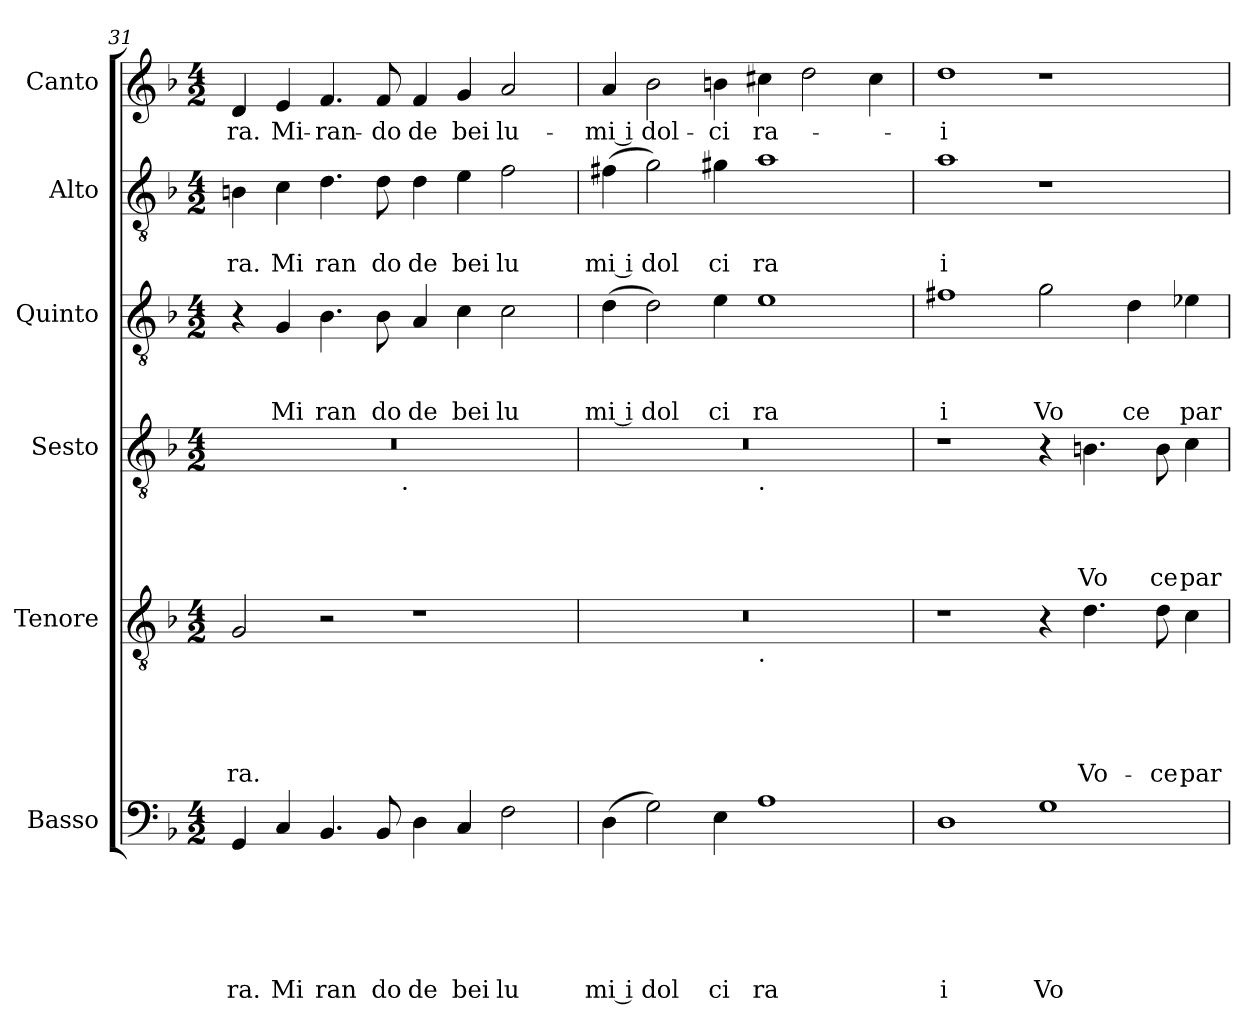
**kern	**text	**text	**text	**text	**text	**text	**kern	**text	**text	**text	**text	**text	**kern	**text	**text	**text	**text	**kern	**text	**text	**text	**kern	**text	**text	**kern	**text
*part6	*part6	*part6	*part6	*part6	*part6	*part6	*part5	*part5	*part5	*part5	*part5	*part5	*part4	*part4	*part4	*part4	*part4	*part3	*part3	*part3	*part3	*part2	*part2	*part2	*part1	*part1
*staff6	*staff6	*staff6	*staff6	*staff6	*staff6	*staff6	*staff5	*staff5	*staff5	*staff5	*staff5	*staff5	*staff4	*staff4	*staff4	*staff4	*staff4	*staff3	*staff3	*staff3	*staff3	*staff2	*staff2	*staff2	*staff1	*staff1
*I"Basso	*	*	*	*	*	*	*I"Tenore	*	*	*	*	*	*I"Sesto	*	*	*	*	*I"Quinto	*	*	*	*I"Alto	*	*	*I"Canto	*
!!LO:LB:g=z
*clefF4	*	*	*	*	*	*	*clefGv2	*	*	*	*	*	*clefGv2	*	*	*	*	*clefGv2	*	*	*	*clefGv2	*	*	*clefG2	*
*k[b-]	*	*	*	*	*	*	*k[b-]	*	*	*	*	*	*k[b-]	*	*	*	*	*k[b-]	*	*	*	*k[b-]	*	*	*k[b-]	*
*F:	*	*	*	*	*	*	*F:	*	*	*	*	*	*F:	*	*	*	*	*F:	*	*	*	*F:	*	*	*F:	*
*M4/2	*	*	*	*	*	*	*M4/2	*	*	*	*	*	*M4/2	*	*	*	*	*M4/2	*	*	*	*M4/2	*	*	*M4/2	*
=31	=31	=31	=31	=31	=31	=31	=31	=31	=31	=31	=31	=31	=31	=31	=31	=31	=31	=31	=31	=31	=31	=31	=31	=31	=31	=31
!	!	!	!	!	!	!LO:LY:b	!	!	!	!	!	!LO:LY:b	!	!	!	!	!	!	!	!	!	!	!	!LO:LY:b	!	!LO:LY:b
*	*	*	*	*	*	*	*	*	*	*	*	*	*^	*	*	*	*	*	*	*	*	*	*	*	*	*
4GG/	.	.	.	.	.	-ra.	2G/	.	.	.	.	ra.	0r	2ryy	.	.	.	.	4r	.	.	.	4Bn\	.	ra.	4d/	-ra.
!	!	!	!	!	!	!LO:LY:b	!	!	!	!	!	!	!	!	!	!	!	!	!	!	!	!LO:LY:b	!	!	!LO:LY:b	!	!LO:LY:b
4C/	.	.	.	.	.	Mi	.	.	.	.	.	.	.	.	.	.	.	.	4G/	.	.	Mi	4c\	.	Mi	4e/	Mi-
!	!	!	!	!	!	!LO:LY:b	!	!	!	!	!	!	!	!	!	!	!	!	!	!	!	!LO:LY:b	!	!	!LO:LY:b	!	!LO:LY:b
4.BB-/	.	.	.	.	.	ran	2r	.	.	.	.	.	.	4...ryy	.	.	.	.	4.B-\	.	.	ran	4.d\	.	ran	4.f/	-ran-
!	!	!	!	!	!	!LO:LY:b	!	!	!	!	!	!	!	!	!	!	!	!	!	!	!	!LO:LY:b	!	!	!LO:LY:b	!	!LO:LY:b
8BB-/	.	.	.	.	.	do	.	.	.	.	.	.	.	.	.	.	.	.	8B-\	.	.	do	8d\	.	do	8f/	-do
!	!	!	!	!	!	!	!	!	!	!	!	!	!	!LO:TX:b:t=.	!	!	!	!	!	!	!	!	!	!	!	!	!
.	.	.	.	.	.	.	.	.	.	.	.	.	.	1ryy	.	.	.	.	.	.	.	.	.	.	.	.	.
!	!	!	!	!	!	!LO:LY:b	!	!	!	!	!	!	!	!	!	!	!	!	!	!	!	!LO:LY:b	!	!	!LO:LY:b	!	!LO:LY:b
4D\	.	.	.	.	.	de	1r	.	.	.	.	.	.	.	.	.	.	.	4A/	.	.	de	4d\	.	de	4f/	de
!	!	!	!	!	!	!LO:LY:b	!	!	!	!	!	!	!	!	!	!	!	!	!	!	!	!LO:LY:b	!	!	!LO:LY:b	!	!LO:LY:b
4C/	.	.	.	.	.	bei	.	.	.	.	.	.	.	.	.	.	.	.	4c\	.	.	bei	4e\	.	bei	4g/	bei
!	!	!	!	!	!	!LO:LY:b	!	!	!	!	!	!	!	!	!	!	!	!	!	!	!	!LO:LY:b	!	!	!LO:LY:b	!	!LO:LY:b
2F\	.	.	.	.	.	lu	.	.	.	.	.	.	.	.	.	.	.	.	2c\	.	.	lu	2f\	.	lu	2a/	lu-
.	.	.	.	.	.	.	.	.	.	.	.	.	.	32ryy	.	.	.	.	.	.	.	.	.	.	.	.	.
=32	=32	=32	=32	=32	=32	=32	=32	=32	=32	=32	=32	=32	=32	=32	=32	=32	=32	=32	=32	=32	=32	=32	=32	=32	=32	=32	=32
!	!	!	!	!	!	!LO:LY:b:rj	!	!	!	!	!	!	!	!	!	!	!	!	!	!	!	!LO:LY:b:rj	!	!	!LO:LY:b:rj	!	!LO:LY:b:rj
*	*	*	*	*	*	*	*^	*	*	*	*	*	*	*	*	*	*	*	*	*	*	*	*	*	*	*	*
(<4D\	.	.	.	.	.	mi i	0r	1ryy	.	.	.	.	.	0r	1ryy	.	.	.	.	(<4d\	.	.	mi i	(<4f#X\	.	mi i	4a/	-mi i
!	!	!	!	!	!	!LO:LY:b	!	!	!	!	!	!	!	!	!	!	!	!	!	!	!	!	!LO:LY:b	!	!	!LO:LY:b	!	!LO:LY:b
2G\)	.	.	.	.	.	dol	.	.	.	.	.	.	.	.	.	.	.	.	.	2d\)	.	.	dol	2g\)	.	dol	2b-\	dol-
!	!	!	!	!	!	!LO:LY:b	!	!	!	!	!	!	!	!	!	!	!	!	!	!	!	!	!LO:LY:b	!	!	!LO:LY:b	!	!LO:LY:b
4E\	.	.	.	.	.	ci	.	.	.	.	.	.	.	.	.	.	.	.	.	4e\	.	.	ci	4g#X\	.	ci	4bn\	-ci
!	!	!	!	!	!	!	!	!	!	!	!	!	!	!	!LO:TX:b:t=.	!	!	!	!	!	!	!	!	!	!	!	!	!
!	!	!	!	!	!	!	!	!LO:TX:b:t=.	!	!	!	!	!	!	!	!	!	!	!	!	!	!	!	!	!	!	!	!
!	!	!	!	!	!	!LO:LY:b	!	!	!	!	!	!	!	!	!	!	!	!	!	!	!	!	!LO:LY:b	!	!	!LO:LY:b	!	!LO:LY:b
1A	.	.	.	.	.	ra	.	1ryy	.	.	.	.	.	.	1ryy	.	.	.	.	1e	.	.	ra	1a	.	ra	4cc#X\	ra-
.	.	.	.	.	.	.	.	.	.	.	.	.	.	.	.	.	.	.	.	.	.	.	.	.	.	.	2dd\	.
.	.	.	.	.	.	.	.	.	.	.	.	.	.	.	.	.	.	.	.	.	.	.	.	.	.	.	4cc#\	.
=33	=33	=33	=33	=33	=33	=33	=33	=33	=33	=33	=33	=33	=33	=33	=33	=33	=33	=33	=33	=33	=33	=33	=33	=33	=33	=33	=33	=33
!	!	!	!	!	!	!LO:LY:b	!	!	!	!	!	!	!	!	!	!	!	!	!	!	!	!	!LO:LY:b	!	!	!LO:LY:b	!	!LO:LY:b
*	*	*	*	*	*	*	*v	*v	*	*	*	*	*	*	*	*	*	*	*	*	*	*	*	*	*	*	*	*
*	*	*	*	*	*	*	*	*	*	*	*	*	*v	*v	*	*	*	*	*	*	*	*	*	*	*	*	*
1D	.	.	.	.	.	i	1r	.	.	.	.	.	1r	.	.	.	.	1f#X	.	.	i	1a	.	i	1dd	-i
!	!	!	!	!	!	!LO:LY:b	!	!	!	!	!	!	!	!	!	!	!	!	!	!	!LO:LY:b	!	!	!	!	!
1G	.	.	.	.	.	Vo	4r	.	.	.	.	.	4r	.	.	.	.	2g\	.	.	Vo	1r	.	.	1r	.
!	!	!	!	!	!	!	!	!	!	!	!	!LO:LY:b	!	!	!	!	!LO:LY:b	!	!	!	!	!	!	!	!	!
.	.	.	.	.	.	.	4.d\	.	.	.	.	Vo-	4.Bn\	.	.	.	Vo	.	.	.	.	.	.	.	.	.
!	!	!	!	!	!	!	!	!	!	!	!	!	!	!	!	!	!	!	!	!	!LO:LY:b	!	!	!	!	!
.	.	.	.	.	.	.	.	.	.	.	.	.	.	.	.	.	.	4d\	.	.	ce	.	.	.	.	.
!	!	!	!	!	!	!	!	!	!	!	!	!LO:LY:b	!	!	!	!	!LO:LY:b	!	!	!	!	!	!	!	!	!
.	.	.	.	.	.	.	8d\	.	.	.	.	-ce	8B\	.	.	.	ce	.	.	.	.	.	.	.	.	.
!	!	!	!	!	!	!	!	!	!	!	!	!LO:LY:b	!	!	!	!	!LO:LY:b	!	!	!	!LO:LY:b	!	!	!	!	!
.	.	.	.	.	.	.	4c\	.	.	.	.	par	4c\	.	.	.	par	4e-X\	.	.	par	.	.	.	.	.
=	=	=	=	=	=	=	=	=	=	=	=	=	=	=	=	=	=	=	=	=	=	=	=	=	=	=
*-	*-	*-	*-	*-	*-	*-	*-	*-	*-	*-	*-	*-	*-	*-	*-	*-	*-	*-	*-	*-	*-	*-	*-	*-	*-	*-
